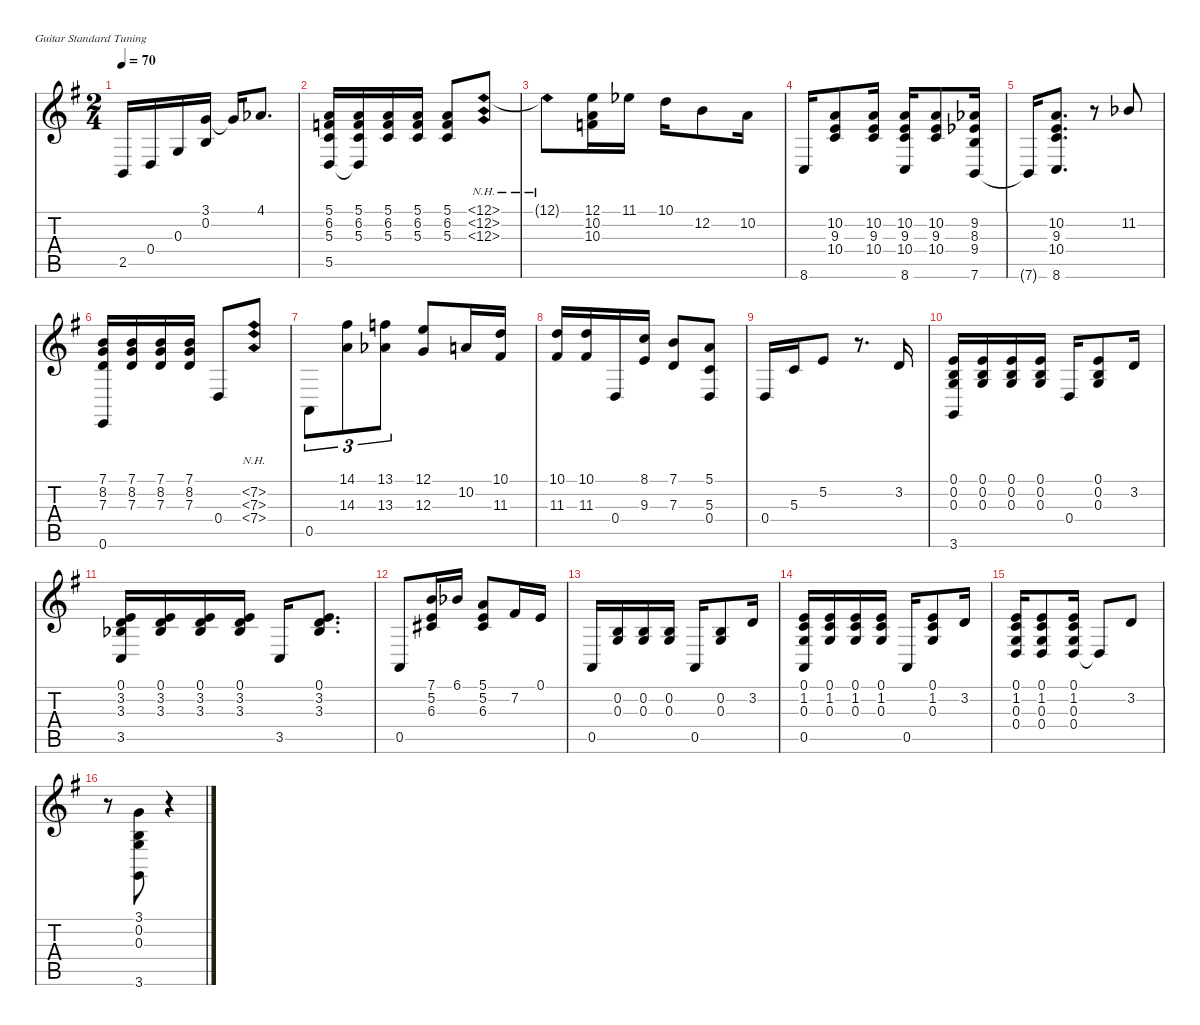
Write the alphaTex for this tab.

\defaultSystemsLayout 4
\hideDynamics
\bracketExtendMode nobrackets
\singleTrackTrackNamePolicy hidden
\multiTrackTrackNamePolicy hidden
\firstSystemTrackNameOrientation horizontal
\otherSystemsTrackNameOrientation horizontal
\extendBarLines
\chordDiagramsInScore
\track ("Classical Guitar" "Classical Guitar") {instrument brightacousticpiano}
\staff {score tabs}
\tuning (E4 B3 G3 D3 A2 E2)
\ts (2 4)
\tempo 70
\clef g2
\ks g
2.5{acc forcenatural}.16{dy mf beam Up} 0.4{acc forcenatural}.16{beam Up} 0.3{acc forcenatural}.16{beam Up} (0.2{acc forcenatural} 3.1{acc forcenatural}).16{beam Up} 3.1{t acc forcenatural}.16{beam Up} 4.1{acc b}.8{d beam Up} |
(5.5{acc forcenatural} 5.3{acc forcenatural} 6.2{acc forcenatural} 5.1{acc forcenatural}).16{beam Up} (5.5{t acc forcenatural} 5.3{acc forcenatural} 6.2{acc forcenatural} 5.1{acc forcenatural}).16{beam Up} (5.3{acc forcenatural} 6.2{acc forcenatural} 5.1{acc forcenatural}).16{beam Up} (5.3{acc forcenatural} 6.2{acc forcenatural} 5.1{acc forcenatural}).16{beam Up} (5.3{acc forcenatural} 6.2{acc forcenatural} 5.1{acc forcenatural}).8{beam Up} (12.3{nh acc forcenatural} 12.2{nh acc forcenatural} 12.1{nh acc forcenatural}).8{beam Up} |
12.1{nh t acc forcenatural}.8{beam Down} (10.3{acc forcenatural} 10.2{acc forcenatural} 12.1{acc forcenatural}).16{beam Down} 11.1{acc b}.16{beam Down} 10.1{acc forcenatural}.16{beam Down} 12.2{acc forcenatural}.8{beam Down} 10.2{acc forcenatural}.16{beam Down} |
8.6{acc forcenatural}.16{beam Up} (10.4{acc forcenatural} 9.3{acc forcenatural} 10.2{acc forcenatural}).8{beam Up} (10.4{acc forcenatural} 9.3{acc forcenatural} 10.2{acc forcenatural}).16{beam Up} (8.6{acc forcenatural} 10.4{acc forcenatural} 9.3{acc forcenatural} 10.2{acc forcenatural}).16{beam Up} (10.4{acc forcenatural} 9.3{acc forcenatural} 10.2{acc forcenatural}).8{beam Up} (7.6{acc forcenatural} 9.4{acc forcenatural} 8.3{acc b} 9.2{acc b}).16{beam Up} |
7.6{t acc forcenatural}.16{beam Up} (8.6{acc forcenatural} 10.4{acc forcenatural} 9.3{acc forcenatural} 10.2{acc forcenatural}).8{d beam Up} r.8{beam Up} 11.2{acc b}.8{beam Up} |
(0.6{acc forcenatural} 7.3{acc forcenatural} 8.2{acc forcenatural} 7.1{acc forcenatural}).16{beam Up} (7.3{acc forcenatural} 8.2{acc forcenatural} 7.1{acc forcenatural}).16{beam Up} (7.3{acc forcenatural} 8.2{acc forcenatural} 7.1{acc forcenatural}).16{beam Up} (7.3{acc forcenatural} 8.2{acc forcenatural} 7.1{acc forcenatural}).16{beam Up} 0.4{acc forcenatural}.8{beam Up} (7.4{nh acc forcenatural} 7.3{nh acc forcenatural} 7.2{nh acc #}).8{beam Up} |
0.5{acc forcenatural}.8{tu (3 2) beam Down} (14.3{acc forcenatural} 14.1{acc #}).8{tu (3 2) beam Down} (13.3{acc b} 13.1{acc forcenatural}).8{tu (3 2) beam Down} (12.3{acc forcenatural} 12.1{acc forcenatural}).8{beam Up} 10.2{acc forcenatural}.16{beam Up} (11.3{acc #} 10.1{acc forcenatural}).16{beam Up} |
(11.3{acc #} 10.1{acc forcenatural}).16{beam Up} (11.3{acc #} 10.1{acc forcenatural}).16{beam Up} 0.4{acc forcenatural}.16{beam Up} (9.3{acc forcenatural} 8.1{acc forcenatural}).16{beam Up} (7.3{acc forcenatural} 7.1{acc forcenatural}).8{beam Up} (0.4{acc forcenatural} 5.3{acc forcenatural} 5.1{acc forcenatural}).8{beam Up} |
0.4{acc forcenatural}.16{beam Up} 5.3{acc forcenatural}.16{beam Up} 5.2{acc forcenatural}.8{beam Up} r.8{d beam Up} 3.2{acc forcenatural}.16{beam Up} |
(3.6{acc forcenatural} 0.3{acc forcenatural} 0.2{acc forcenatural} 0.1{acc forcenatural}).16{beam Up} (0.3{acc forcenatural} 0.2{acc forcenatural} 0.1{acc forcenatural}).16{beam Up} (0.3{acc forcenatural} 0.2{acc forcenatural} 0.1{acc forcenatural}).16{beam Up} (0.3{acc forcenatural} 0.2{acc forcenatural} 0.1{acc forcenatural}).16{beam Up} 0.4{acc forcenatural}.16{beam Up} (0.3{acc forcenatural} 0.2{acc forcenatural} 0.1{acc forcenatural}).8{beam Up} 3.2{acc forcenatural}.16{beam Up} |
(3.5{acc forcenatural} 3.3{acc b} 3.2{acc forcenatural} 0.1{acc forcenatural}).16{beam Up} (3.3{acc b} 3.2{acc forcenatural} 0.1{acc forcenatural}).16{beam Up} (3.3{acc b} 3.2{acc forcenatural} 0.1{acc forcenatural}).16{beam Up} (3.3{acc b} 3.2{acc forcenatural} 0.1{acc forcenatural}).16{beam Up} 3.5{acc forcenatural}.16{beam Up} (3.3{acc b} 3.2{acc forcenatural} 0.1{acc forcenatural}).8{d beam Up} |
0.5{acc forcenatural}.8{beam Up} (6.3{acc #} 5.2{acc forcenatural} 7.1{acc forcenatural}).16{beam Up} 6.1{acc b}.16{beam Up} (6.3{acc #} 5.2{acc forcenatural} 5.1{acc forcenatural}).8{beam Up} 7.2{acc #}.16{beam Up} 0.1{acc forcenatural}.16{beam Up} |
0.5{acc forcenatural}.16{beam Up} (0.3{acc forcenatural} 0.2{acc forcenatural}).16{beam Up} (0.3{acc forcenatural} 0.2{acc forcenatural}).16{beam Up} (0.3{acc forcenatural} 0.2{acc forcenatural}).16{beam Up} 0.5{acc forcenatural}.16{beam Up} (0.3{acc forcenatural} 0.2{acc forcenatural}).8{beam Up} 3.2{acc forcenatural}.16{beam Up} |
(0.5{acc forcenatural} 0.3{acc forcenatural} 1.2{acc forcenatural} 0.1{acc forcenatural}).16{beam Up} (0.3{acc forcenatural} 1.2{acc forcenatural} 0.1{acc forcenatural}).16{beam Up} (0.3{acc forcenatural} 1.2{acc forcenatural} 0.1{acc forcenatural}).16{beam Up} (0.3{acc forcenatural} 1.2{acc forcenatural} 0.1{acc forcenatural}).16{beam Up} 0.5{acc forcenatural}.16{beam Up} (0.3{acc forcenatural} 1.2{acc forcenatural} 0.1{acc forcenatural}).8{beam Up} 3.2{acc forcenatural}.16{beam Up} |
(0.4{acc forcenatural} 0.3{acc forcenatural} 1.2{acc forcenatural} 0.1{acc forcenatural}).16{beam Up} (0.4{acc forcenatural} 0.3{acc forcenatural} 1.2{acc forcenatural} 0.1{acc forcenatural}).8{beam Up} (0.4{acc forcenatural} 0.3{acc forcenatural} 1.2{acc forcenatural} 0.1{acc forcenatural}).16{beam Up} 0.4{t acc forcenatural}.8{beam Up} 3.2{acc forcenatural}.8{beam Up} |
r.8{beam Down} (3.6{acc forcenatural} 0.3{acc forcenatural} 0.2{acc forcenatural} 3.1{acc forcenatural}).8{beam Up} r.4{beam Up}
